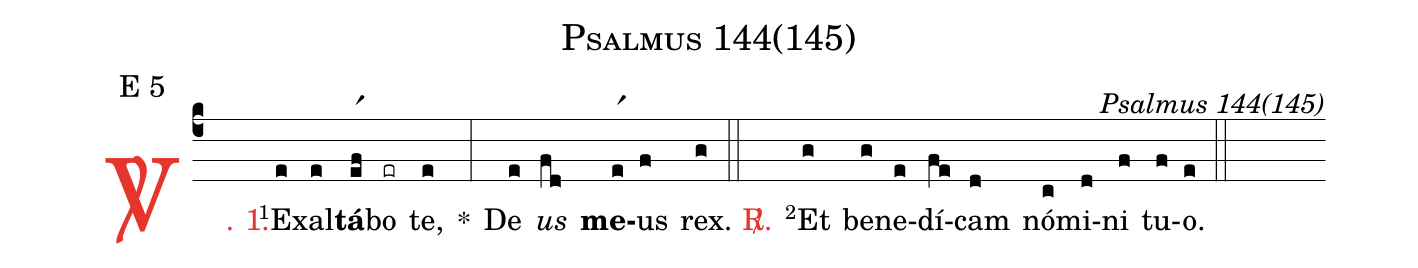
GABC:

name: Psalmus 144(145);
mode: E 5;
commentary: Psalmus 144(145);
%%
(c4)

<c><sp>V/</sp>. 1.</c>() <v>\VSup{1}</v>Ex(e)al(e)<b>tá</b>(er1f)bo(er) te,(e)  *(:) De(e) <i>us</i>(fd) <b>me</b>(er1)us(f) rex.(g)

(::)

<nlba><c><sp>R/</sp>.</c>() <v>\VSup{2}</v>Et</nlba>(g) be(g)ne(e)dí(fe)cam(d) nó(c)mi(d)ni(f) tu(f)o.(e)

(::)
